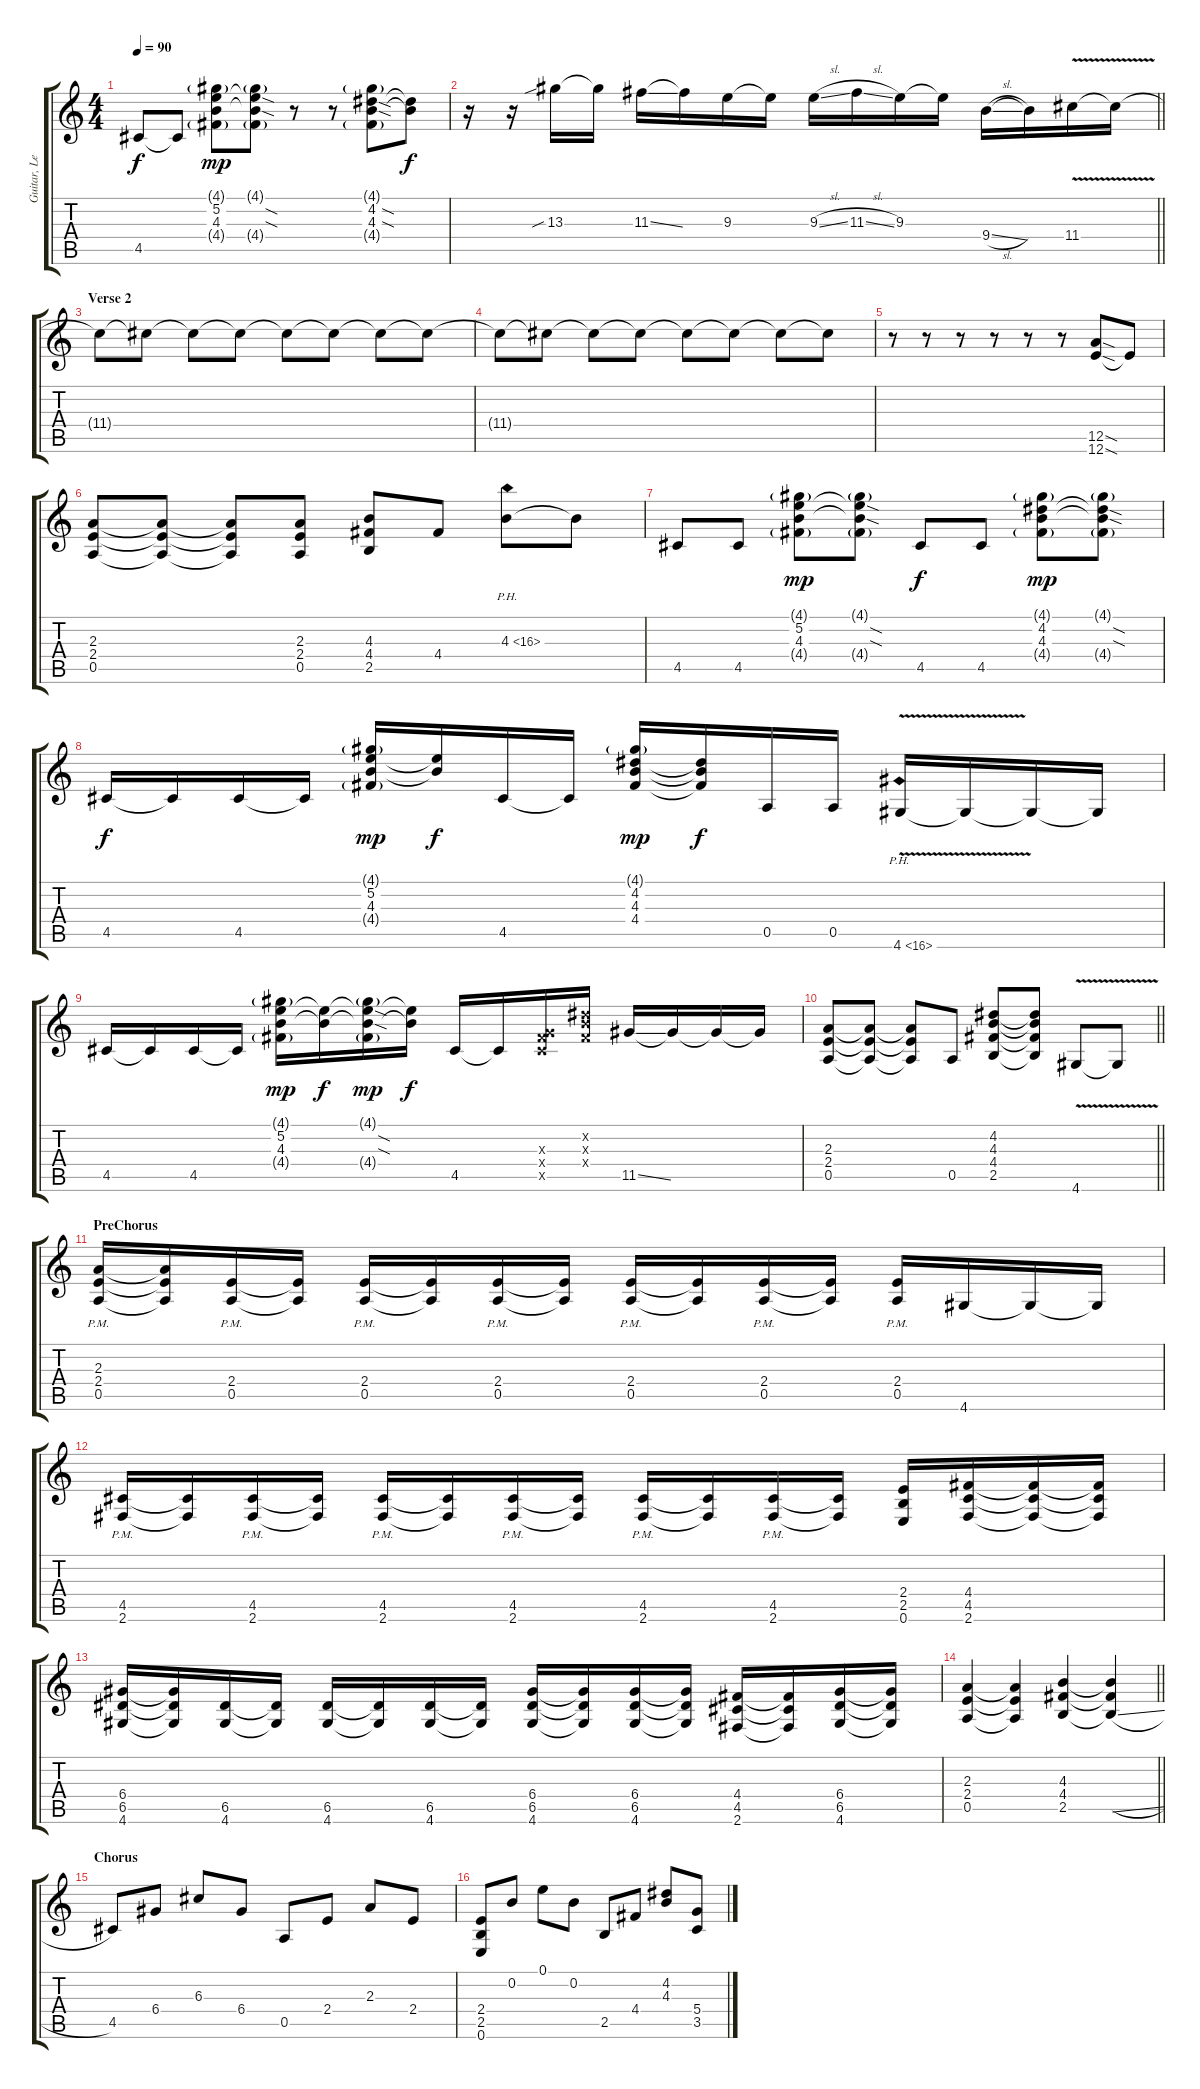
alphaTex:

\track ("Guitar, Lead" "Guitar, Le") {instrument overdrivenguitar}
\staff {score tabs}
\tuning (E4 B3 G3 D3 A2 E2) {hide}
\ts (4 4)
\tempo 90
\clef g2
\ks c
4.5.8{dy f} 4.5{t}.8 (4.1{g} 5.2 4.3 4.4{g}).8{dy mp} (4.1{g} 5.2{sod t} 4.3{sod t} 4.4{g}).8 r.8 r.8 (4.1{g} 4.2{sod} 4.3{sod} 4.4{g}).8 (4.2{t} 4.3{t}).8{dy f} |
\barLineRight lightlight
r.16 r.16 13.3{sib}.16 13.3{t}.16 11.3{ss}.16 11.3{t}.16 9.3.16 9.3{t}.16 9.3{sl}.16 11.3{sl}.16 9.3.16 9.3{t}.16 9.4{sl}.16 9.4{t}.16 11.4{v}.16 11.4{t}.16 |
\section ("" "Verse 2")
11.4{t}.8 11.4{t}.8 11.4{t}.8 11.4{t}.8 11.4{t}.8 11.4{t}.8 11.4{t}.8 11.4{t}.8 |
11.4{t}.8 11.4{t}.8 11.4{t}.8 11.4{t}.8 11.4{t}.8 11.4{t}.8 11.4{t}.8 11.4{t}.8 |
r.8 r.8 r.8 r.8 r.8 r.8 (12.5{sod} 12.6{sod}).8 12.6{t}.8 |
(2.3 2.4 0.5).8 (2.3{t} 2.4{t} 0.5{t}).8 (2.3{t} 2.4{t} 0.5{t}).8 (2.3 2.4 0.5).8 (4.3 4.4 2.5).8 4.4.8 4.3{ph 12}.8 4.3{t}.8 |
4.5.8 4.5.8 (4.1{g} 5.2 4.3 4.4{g}).8{dy mp} (4.1{g} 5.2{sod t} 4.3{sod t} 4.4{g}).8 4.5.8{dy f} 4.5.8 (4.1{g} 4.2 4.3 4.4{g}).8{dy mp} (4.1{g} 4.2{sod t} 4.3{sod t} 4.4{g}).8 |
4.5.16{dy f} 4.5{t}.16 4.5.16 4.5{t}.16 (4.1{g} 5.2 4.3 4.4{g}).16{dy mp} (5.2{t} 4.3{t}).16{dy f} 4.5.16 4.5{t}.16 (4.1{g} 4.2 4.3 4.4).16{dy mp} (4.2{t} 4.3{t} 4.4{t}).16{dy f} 0.5.16 0.5.16 4.6{ph 12 v}.16 4.6{t}.16 4.6{t}.16 4.6{t}.16 |
4.5.16 4.5{t}.16 4.5.16 4.5{t}.16 (4.1{g} 5.2 4.3 4.4{g}).16{dy mp} (5.2{t} 4.3{t}).16{dy f} (4.1{g} 5.2{sod t} 4.3{sod t} 4.4{g}).16{dy mp} (5.2{t} 4.3{t}).16{dy f} 4.5.16 4.5{t}.16 (0.3{x} 4.4{x} 4.5{x}).16 (4.2{x} 4.3{x} 4.4{x}).16 11.5{ss}.16 11.5{t}.16 11.5{t}.16 11.5{t}.16 |
\barLineRight lightlight
(2.3 2.4 0.5).8 (2.3{t} 2.4{t} 0.5{t}).8 (2.3{t} 2.4{t} 0.5{t}).8 0.5.8 (4.2 4.3 4.4 2.5).8 (4.2{t} 4.3{t} 4.4{t} 2.5{t}).8 4.6{v}.8 4.6{t}.8 |
\section ("" "PreChorus")
(2.3{pm} 2.4{pm} 0.5{pm}).16 (2.3{t} 2.4{t} 0.5{t}).16 (2.4{pm} 0.5{pm}).16 (2.4{t} 0.5{t}).16 (2.4{pm} 0.5{pm}).16 (2.4{t} 0.5{t}).16 (2.4{pm} 0.5{pm}).16 (2.4{t} 0.5{t}).16 (2.4{pm} 0.5{pm}).16 (2.4{t} 0.5{t}).16 (2.4{pm} 0.5{pm}).16 (2.4{t} 0.5{t}).16 (2.4{pm} 0.5{pm}).16 4.6.16 4.6{t}.16 4.6{t}.16 |
(4.5{pm} 2.6{pm}).16 (4.5{t} 2.6{t}).16 (4.5{pm} 2.6{pm}).16 (4.5{t} 2.6{t}).16 (4.5{pm} 2.6{pm}).16 (4.5{t} 2.6{t}).16 (4.5{pm} 2.6{pm}).16 (4.5{t} 2.6{t}).16 (4.5{pm} 2.6{pm}).16 (4.5{t} 2.6{t}).16 (4.5{pm} 2.6{pm}).16 (4.5{t} 2.6{t}).16 (2.4 2.5 0.6).16 (4.4 4.5 2.6).16 (4.4{t} 4.5{t} 2.6{t}).16 (4.4{t} 4.5{t} 2.6{t}).16 |
(6.4 6.5 4.6).16 (6.4{t} 6.5{t} 4.6{t}).16 (6.5 4.6).16 (6.5{t} 4.6{t}).16 (6.5 4.6).16 (6.5{t} 4.6{t}).16 (6.5 4.6).16 (6.5{t} 4.6{t}).16 (6.4 6.5 4.6).16 (6.4{t} 6.5{t} 4.6{t}).16 (6.4 6.5 4.6).16 (6.4{t} 6.5{t} 4.6{t}).16 (4.4 4.5 2.6).16 (4.4{t} 4.5{t} 2.6{t}).16 (6.4 6.5 4.6).16 (6.4{t} 6.5{t} 4.6{t}).16 |
\barLineRight lightlight
(2.3 2.4 0.5).4 (2.3{t} 2.4{t} 0.5{t}).4 (4.3 4.4 2.5).4 (4.3{t} 4.4{t} 2.5{sl t}).4 |
\section ("" "Chorus")
4.5.8 6.4.8 6.3.8 6.4.8 0.5.8 2.4.8 2.3.8 2.4.8 |
(2.4 2.5 0.6).8 0.2.8 0.1.8 0.2.8 2.5.8 4.4.8 (4.2 4.3).8 (5.4 3.5).8
